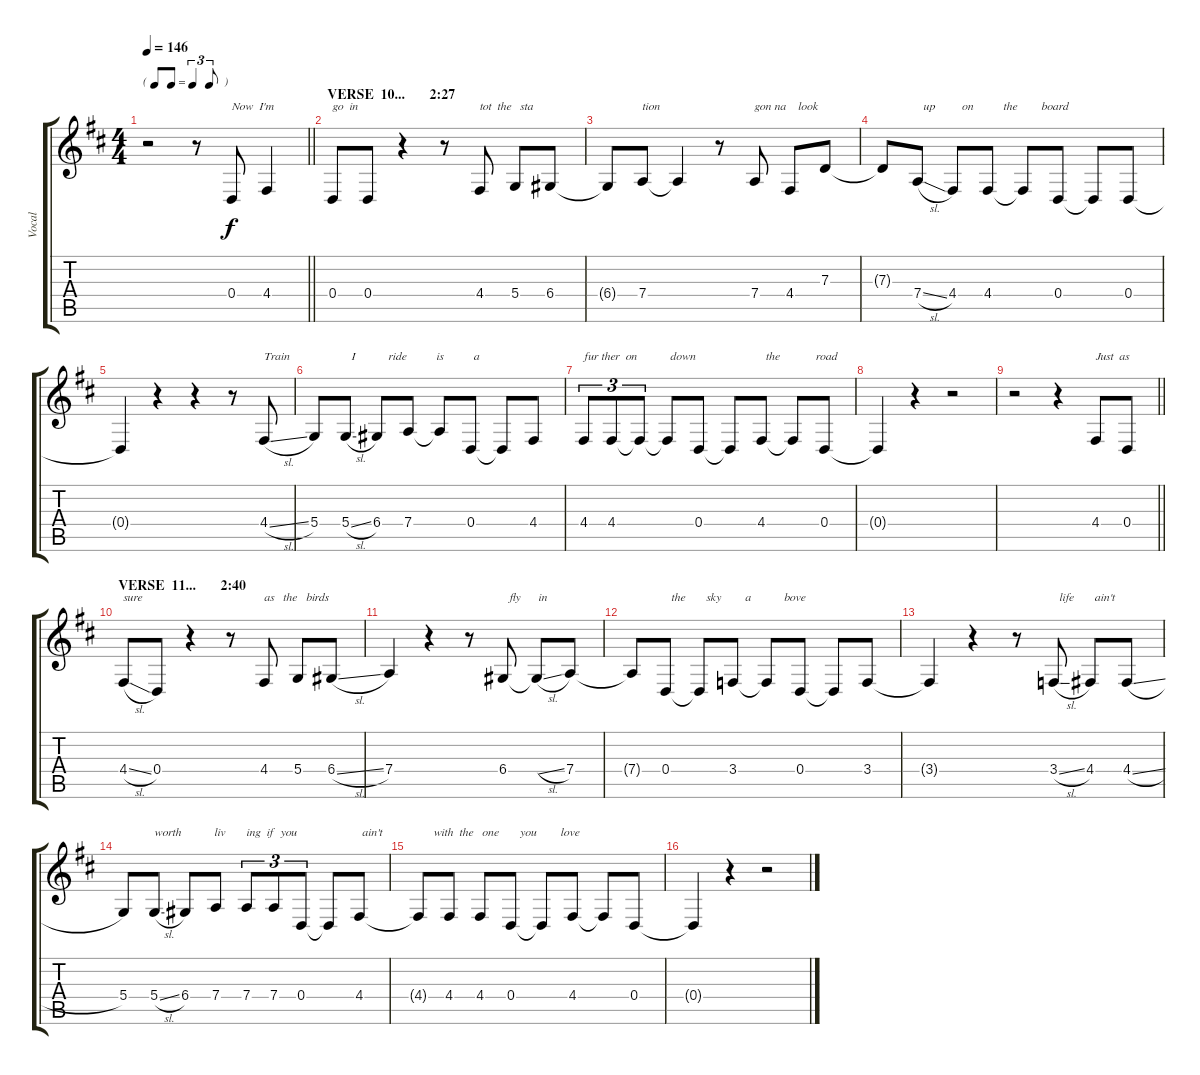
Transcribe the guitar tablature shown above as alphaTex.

\track ("Vocal" "Vocal") {instrument sopranosax}
\staff {score tabs}
\tuning (E4 B3 G3 D3 A2 E2) {hide}
\ts (4 4)
\tf triplet8th
\tempo 146
\clef g2
\barLineRight lightlight
\ks d
r.2{dy f} r.8 0.4.8{txt "Now  I'm"} 4.4.4 |
\section ("" "VERSE  10...       2:27")
0.4.8{txt "go  in"} 0.4.8 r.4 r.8 4.4.8{txt "tot  the   sta"} 5.4.8 6.4.8 |
6.4{t}.8 7.4.8{txt "tion"} 7.4{t}.4 r.8 7.4.8{txt "gon na    look"} 4.4.8 7.3.8 |
7.3{t}.8 7.4{sl}.8{txt "  up         on          the        board"} 4.4.8 4.4.8 4.4{t}.8 0.4.8 0.4{t}.8 0.4.8 |
0.4{t}.4 r.4 r.4 r.8 4.4{sl}.8{txt "Train"} |
5.4.8 5.4{sl}.8{txt "  I           ride          is          a"} 6.4.8 7.4.8 7.4{t}.8 0.4.8 0.4{t}.8 4.4.8 |
4.4.8{tu (3 2) txt "fur ther  on           down"} 4.4.8{tu (3 2)} 4.4{t}.8{tu (3 2)} 4.4{t}.8 0.4.8 0.4{t}.8{txt "            the            road"} 4.4.8 4.4{t}.8 0.4.8 |
0.4{t}.4 r.4 r.2 |
\barLineRight lightlight
r.2 r.4 4.4.8{txt "Just  as"} 0.4.8 |
\section ("" "VERSE  11...       2:40")
4.4{sl}.8{txt "sure"} 0.4.8 r.4 r.8 4.4.8{txt "as   the   birds"} 5.4.8 6.4{sl}.8 |
7.4.4 r.4 r.8 6.4.8{txt "  fly      in"} 6.4{sl t}.8 7.4.8 |
7.4{t}.8 0.4.8{txt "  the       sky        a           bove"} 0.4{t}.8 3.4.8 3.4{t}.8 0.4.8 0.4{t}.8 3.4.8 |
3.4{t}.4 r.4 r.8 3.4{sl}.8{txt "  life       ain't"} 4.4.8 4.4{sl}.8 |
5.4.8 5.4{sl}.8{txt "worth           liv       ing  if  you "} 6.4.8 7.4.8 7.4.8{tu (3 2)} 7.4.8{tu (3 2)} 0.4.8{tu (3 2)} 0.4{t}.8 4.4.8{txt " ain't"} |
4.4{t}.8{txt "     with  the   one       you        love"} 4.4.8 4.4.8 0.4.8 0.4{t}.8 4.4.8 4.4{t}.8 0.4.8 |
0.4{t}.4 r.4 r.2
